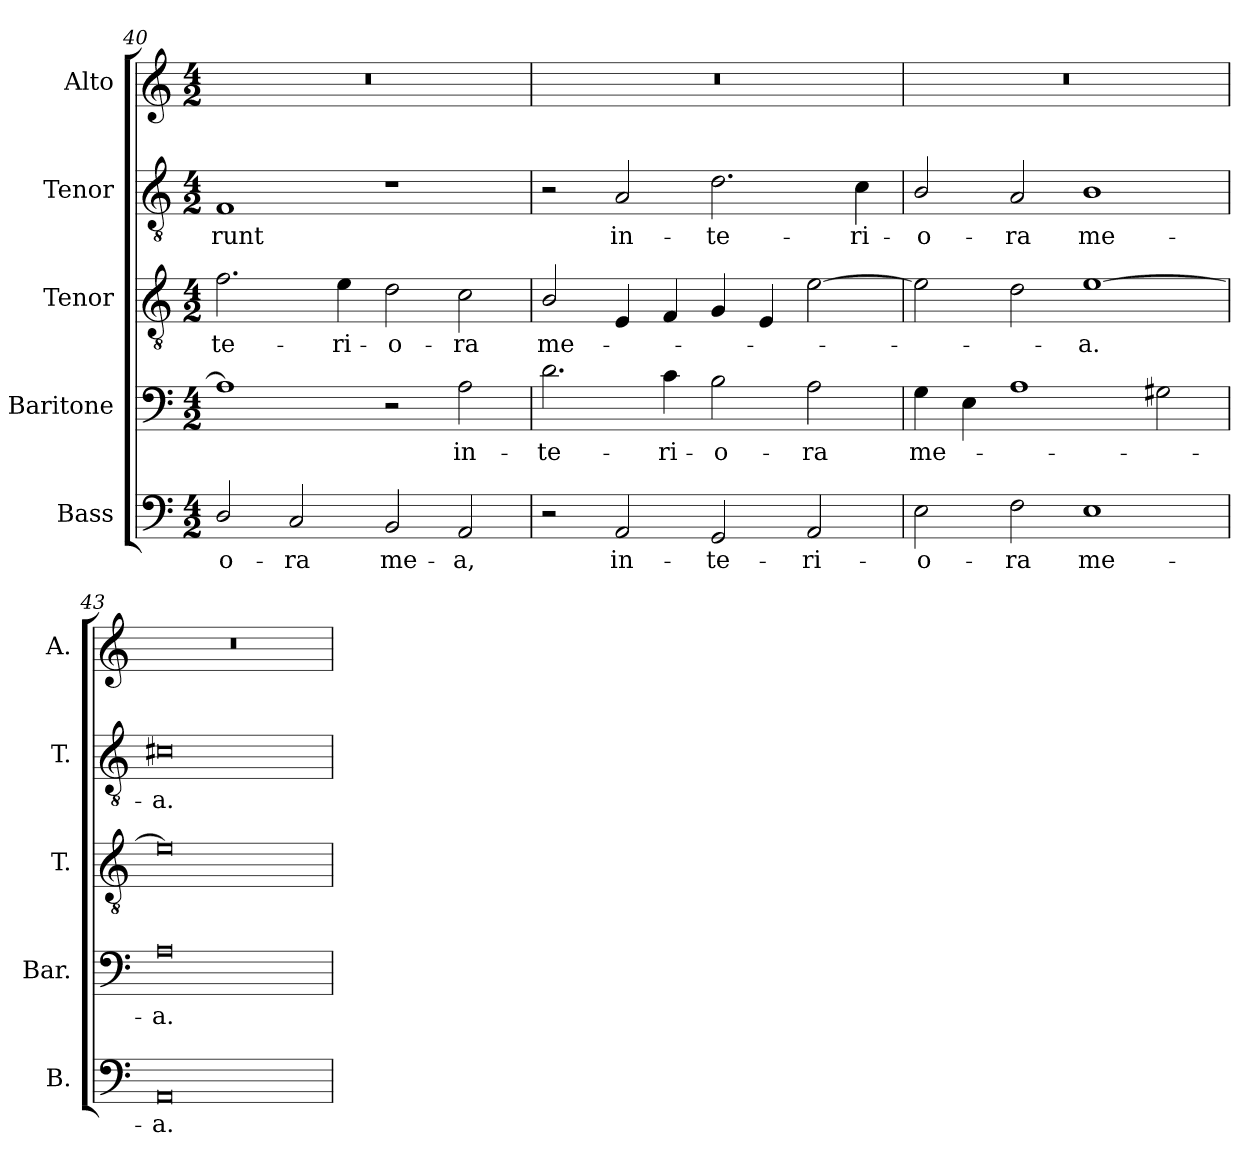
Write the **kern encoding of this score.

**kern	**text	**kern	**text	**kern	**text	**kern	**text	**kern
*part5	*part5	*part4	*part4	*part3	*part3	*part2	*part2	*part1
*staff5	*staff5	*staff4	*staff4	*staff3	*staff3	*staff2	*staff2	*staff1
*I"Bass	*	*I"Baritone	*	*I"Tenor	*	*I"Tenor	*	*I"Alto
*I'B.	*	*I'Bar.	*	*I'T.	*	*I'T.	*	*I'A.
*clefF4	*	*clefF4	*	*clefGv2	*	*clefGv2	*	*clefG2
*	*	*	*	*ITrd7c12	*	*ITrd7c12	*	*
*k[]	*	*k[]	*	*k[]	*	*k[]	*	*k[]
*C:	*	*C:	*	*C:	*	*C:	*	*C:
*M4/2	*	*M4/2	*	*M4/2	*	*M4/2	*	*M4/2
=40	=40	=40	=40	=40	=40	=40	=40	=40
!	!LO:LY:b:color=#000000	!	!	!	!	!	!	!
!	!	!	!	!	!LO:LY:b:color=#000000	!	!	!
!	!	!	!	!	!	!	!LO:LY:b:color=#000000	!LO:N:vis=1
2Di/	-o-	1Ai]	.	2.Fi\	-te-	1FFi	-runt	0r
!	!LO:LY:b:color=#000000	!	!	!	!	!	!	!
2Ci/	-ra	.	.	.	.	.	.	.
!	!	!	!	!	!LO:LY:b:color=#000000	!	!	!
.	.	.	.	4Ei\	-ri-	.	.	.
!	!LO:LY:b:color=#000000	!	!	!	!	!	!	!
!	!	!	!	!	!LO:LY:b:color=#000000	!	!	!
2BBi/	me-	2r	.	2Di\	-o-	1r	.	.
!	!LO:LY:b:color=#000000	!	!	!	!	!	!	!
!	!	!	!LO:LY:b:color=#000000	!	!	!	!	!
!	!	!	!	!	!LO:LY:b:color=#000000	!	!	!
2AAi/	-a,	2Ai\	in-	2Ci\	-ra	.	.	.
=41	=41	=41	=41	=41	=41	=41	=41	=41
!	!	!	!LO:LY:b:color=#000000	!	!	!	!	!
!	!	!	!	!	!LO:LY:b:color=#000000	!	!	!LO:N:vis=1
2r	.	2.di\	-te-	2BBi/	me-	2r	.	0r
!	!LO:LY:b:color=#000000	!	!	!	!	!	!	!
!	!	!	!	!	!	!	!LO:LY:b:color=#000000	!
2AAi/	in-	.	.	4EEi/	.	2AAi/	in-	.
!	!	!	!LO:LY:b:color=#000000	!	!	!	!	!
.	.	4ci\	-ri-	4FFi/	.	.	.	.
!	!LO:LY:b:color=#000000	!	!	!	!	!	!	!
!	!	!	!LO:LY:b:color=#000000	!	!	!	!	!
!	!	!	!	!	!	!	!LO:LY:b:color=#000000	!
2GGi/	-te-	2Bi\	-o-	4GGi/	.	2.Di\	-te-	.
.	.	.	.	4EEi/	.	.	.	.
!	!LO:LY:b:color=#000000	!	!	!	!	!	!	!
!	!	!	!LO:LY:b:color=#000000	!	!	!	!	!
2AAi/	-ri-	2Ai\	-ra	[2Ei\	.	.	.	.
!	!	!	!	!	!	!	!LO:LY:b:color=#000000	!
.	.	.	.	.	.	4Ci\	-ri-	.
=42	=42	=42	=42	=42	=42	=42	=42	=42
!	!LO:LY:b:color=#000000	!	!	!	!	!	!	!
!	!	!	!LO:LY:b:color=#000000	!	!	!	!	!
!	!	!	!	!	!	!	!LO:LY:b:color=#000000	!LO:N:vis=1
2Ei\	-o-	4Gi\	me-	2Ei\]	.	2BBi/	-o-	0r
.	.	4Ei\	.	.	.	.	.	.
!	!LO:LY:b:color=#000000	!	!	!	!	!	!	!
!	!	!	!	!	!	!	!LO:LY:b:color=#000000	!
2Fi\	-ra	1Ai	.	2Di\	.	2AAi/	-ra	.
!	!LO:LY:b:color=#000000	!	!	!	!	!	!	!
!	!	!	!	!	!LO:LY:b:color=#000000	!	!	!
!	!	!	!	!	!	!	!LO:LY:b:color=#000000	!
1Ei	me-	.	.	[1Ei	-a.	1BBi	me-	.
.	.	2G#Xi\	.	.	.	.	.	.
!!LO:LB:g=z
=43	=43	=43	=43	=43	=43	=43	=43	=43
!	!LO:LY:b:color=#000000	!	!	!	!	!	!	!
!	!	!	!LO:LY:b:color=#000000	!	!	!	!	!
!	!	!	!	!	!	!	!LO:LY:b:color=#000000	!LO:N:vis=1
0AAi	-a.	0Ai	-a.	0Ei]	.	0C#Xi	-a.	0r
=	=	=	=	=	=	=	=	=
*-	*-	*-	*-	*-	*-	*-	*-	*-
